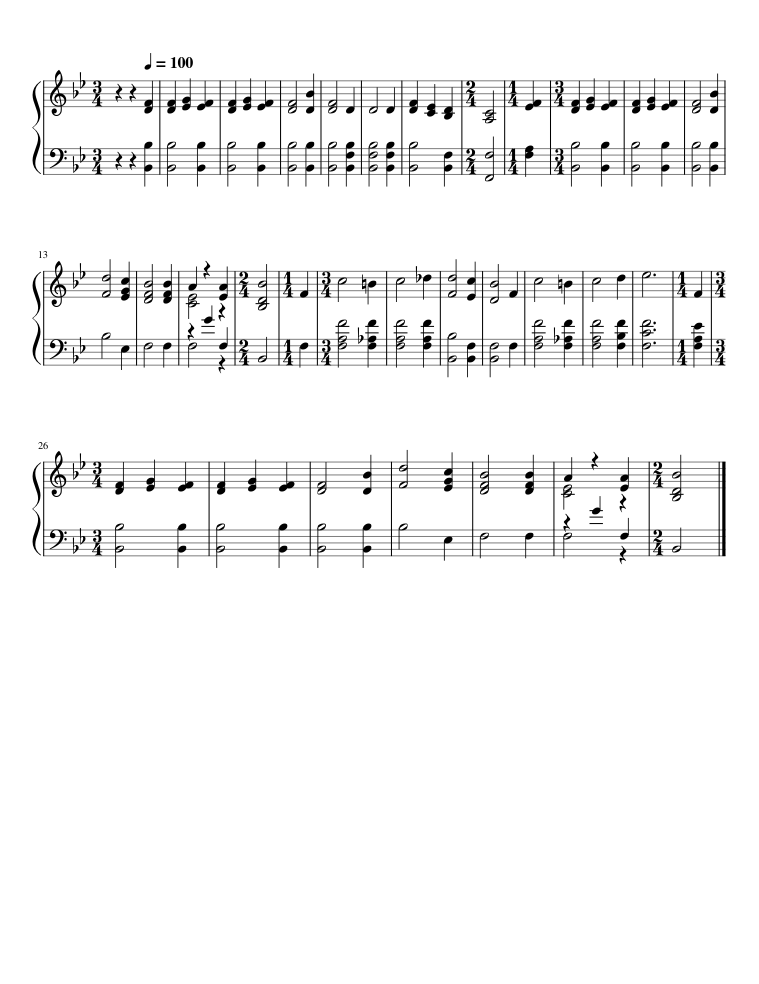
X:1
%%score { ( 1 3 ) | ( 2 4 ) }
L:1/8
M:3/4
I:linebreak $
K:Bb
V:1 treble
V:3 treble
V:2 bass
V:4 bass
V:1
 z2 z2[Q:1/4=100] [DF]2 | [DF]2 [EG]2 [EF]2 | [DF]2 [EG]2 [EF]2 | [DF]4 [DB]2 | [DF]4 D2 | %5
 D4 D2 | [DF]2 [CE]2 [B,D]2 |[M:2/4] [A,C]4 |[M:1/4] [EF]2 |[M:3/4] [DF]2 [EG]2 [EF]2 | %10
 [DF]2 [EG]2 [EF]2 | [DF]4 [DB]2 |$ [Fd]4 [EGc]2 | [DFB]4 [DFB]2 | A2 z2 [EA]2 | %15
[M:2/4] [B,DB]4 |[M:1/4] F2 |[M:3/4] c4 =B2 | c4 _d2 | [Fd]4 [Ec]2 | %20
 [DB]4 F2 | c4 =B2 | c4 d2 | e6 |[M:1/4] F2 |$ %25
[M:3/4] [DF]2 [EG]2 [EF]2 | [DF]2 [EG]2 [EF]2 | [DF]4 [DB]2 | [Fd]4 [EGc]2 | [DFB]4 [DFB]2 | %30
 A2 z2 [EA]2 |[M:2/4] [B,DB]4 |] %32
V:2
 z2 z2 [B,,B,]2 | [B,,B,]4 [B,,B,]2 | [B,,B,]4 [B,,B,]2 | [B,,B,]4 [B,,B,]2 | [B,,B,]4 [B,,F,B,]2 | %5
 [B,,F,B,]4 [B,,F,B,]2 | [B,,B,]4 [B,,F,]2 |[M:2/4] [F,,F,]4 |[M:1/4] [F,A,]2 |[M:3/4] [B,,B,]4 [B,,B,]2 | %10
 [B,,B,]4 [B,,B,]2 | [B,,B,]4 [B,,B,]2 |$ B,4 E,2 | F,4 F,2 | z2 G2 F,2 | %15
[M:2/4] B,,4 |[M:1/4] F,2 |[M:3/4] [F,A,F]4 [F,_A,F]2 | [F,A,F]4 [F,A,F]2 | [B,,B,]4 [B,,F,]2 | %20
 [B,,F,]4 F,2 | [F,A,F]4 [F,_A,F]2 | [F,A,F]4 [F,B,F]2 | [F,CF]6 |[M:1/4] [F,A,E]2 |$ %25
[M:3/4] [B,,B,]4 [B,,B,]2 | [B,,B,]4 [B,,B,]2 | [B,,B,]4 [B,,B,]2 | B,4 E,2 | F,4 F,2 | %30
 z2 G2 F,2 |[M:2/4] B,,4 |] %32
V:3
 x6 | x6 | x6 | x6 | x6 | %5
 x6 | x6 |[M:2/4] x4 |[M:1/4] x2 |[M:3/4] x6 | %10
 x6 | x6 |$ x6 | x6 | [CE]4 z2 | %15
[M:2/4] x4 |[M:1/4] x2 |[M:3/4] x6 | x6 | x6 | %20
 x6 | x6 | x6 | x6 |[M:1/4] x2 |$ %25
[M:3/4] x6 | x6 | x6 | x6 | x6 | %30
 [CE]4 z2 |[M:2/4] x4 |] %32
V:4
 x6 | x6 | x6 | x6 | x6 | %5
 x6 | x6 |[M:2/4] x4 |[M:1/4] x2 |[M:3/4] x6 | %10
 x6 | x6 |$ x6 | x6 | F,4 z2 | %15
[M:2/4] x4 |[M:1/4] x2 |[M:3/4] x6 | x6 | x6 | %20
 x6 | x6 | x6 | x6 |[M:1/4] x2 |$ %25
[M:3/4] x6 | x6 | x6 | x6 | x6 | %30
 F,4 z2 |[M:2/4] x4 |] %32
